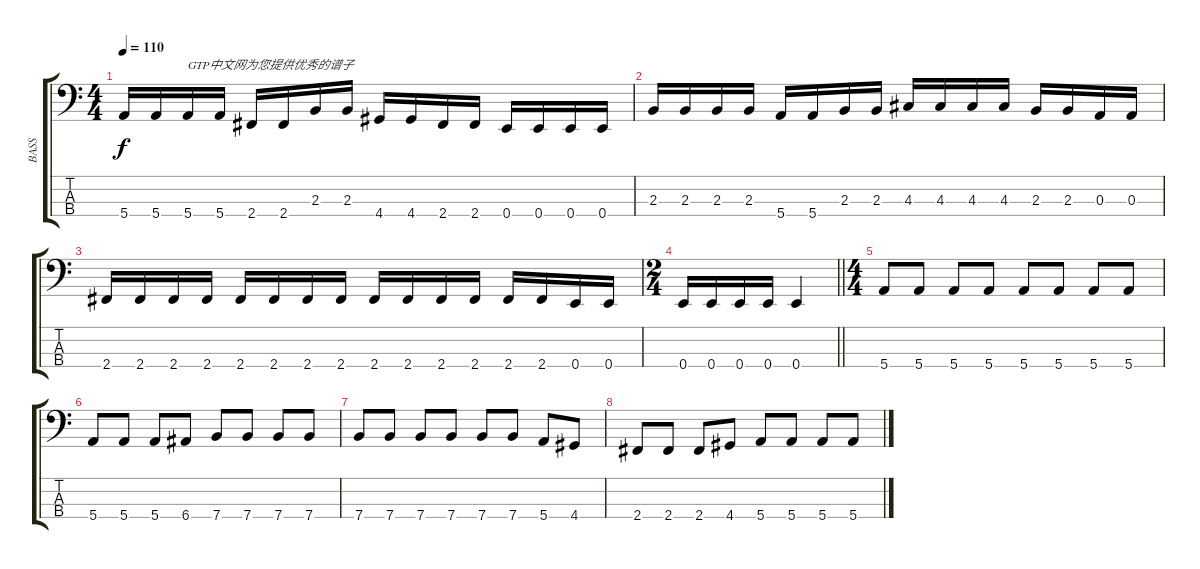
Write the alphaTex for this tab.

\track ("BASS" "BASS") {instrument electricbassfinger}
\staff {score tabs}
\tuning (G2 D2 A1 E1) {hide}
\ts (4 4)
\tempo 110
\clef f4
\ks c
5.4.16{dy f} 5.4.16 5.4.16{txt "GTP中文网为您提供优秀的谱子"} 5.4.16 2.4.16 2.4.16 2.3.16 2.3.16 4.4.16 4.4.16 2.4.16 2.4.16 0.4.16 0.4.16 0.4.16 0.4.16 |
2.3.16 2.3.16 2.3.16 2.3.16 5.4.16 5.4.16 2.3.16 2.3.16 4.3.16 4.3.16 4.3.16 4.3.16 2.3.16 2.3.16 0.3.16 0.3.16 |
2.4.16 2.4.16 2.4.16 2.4.16 2.4.16 2.4.16 2.4.16 2.4.16 2.4.16 2.4.16 2.4.16 2.4.16 2.4.16 2.4.16 0.4.16 0.4.16 |
\ts (2 4)
\barLineRight lightlight
0.4.16 0.4.16 0.4.16 0.4.16 0.4.4 |
\ts (4 4)
5.4.8 5.4.8 5.4.8 5.4.8 5.4.8 5.4.8 5.4.8 5.4.8 |
5.4.8 5.4.8 5.4.8 6.4.8 7.4.8 7.4.8 7.4.8 7.4.8 |
7.4.8 7.4.8 7.4.8 7.4.8 7.4.8 7.4.8 5.4.8 4.4.8 |
2.4.8 2.4.8 2.4.8 4.4.8 5.4.8 5.4.8 5.4.8 5.4.8
